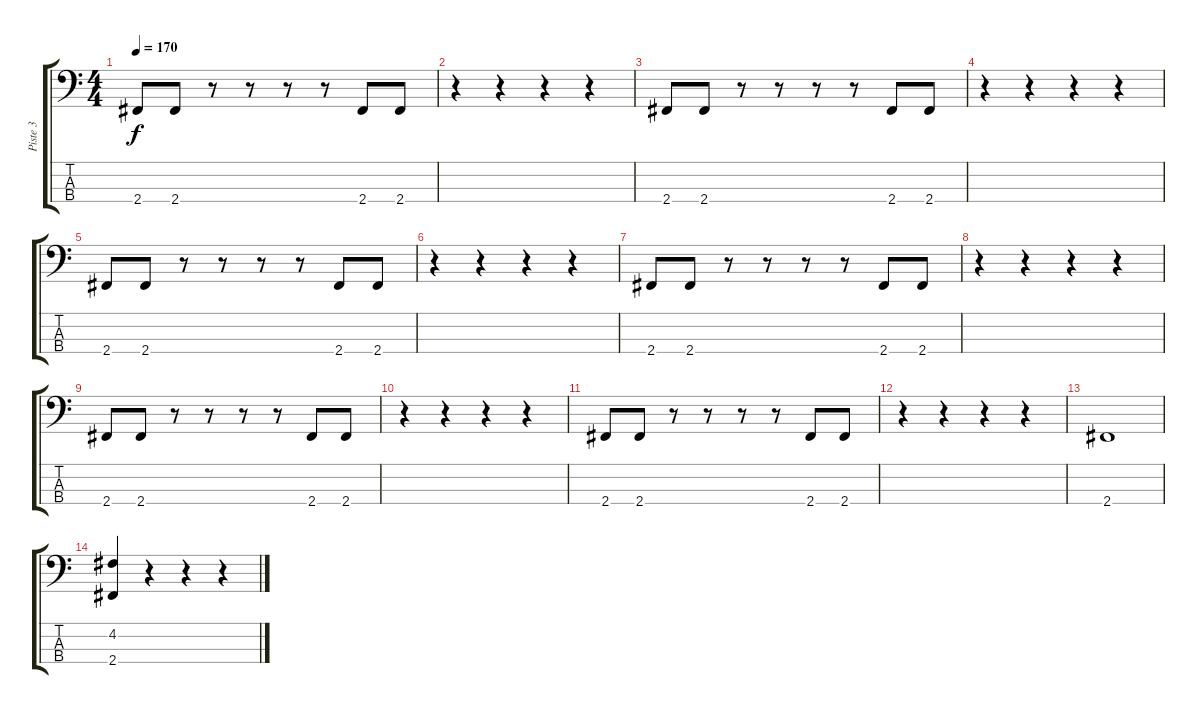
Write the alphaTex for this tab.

\track ("Piste 3" "Piste 3") {instrument electricbassfinger}
\staff {score tabs}
\tuning (G2 D2 A1 E1) {hide}
\ts (4 4)
\tempo 170
\clef f4
\ks c
2.4.8{dy f} 2.4.8 r.8 r.8 r.8 r.8 2.4.8 2.4.8 |
r.4 r.4 r.4 r.4 |
2.4.8 2.4.8 r.8 r.8 r.8 r.8 2.4.8 2.4.8 |
r.4 r.4 r.4 r.4 |
2.4.8 2.4.8 r.8 r.8 r.8 r.8 2.4.8 2.4.8 |
r.4 r.4 r.4 r.4 |
2.4.8 2.4.8 r.8 r.8 r.8 r.8 2.4.8 2.4.8 |
r.4 r.4 r.4 r.4 |
2.4.8 2.4.8 r.8 r.8 r.8 r.8 2.4.8 2.4.8 |
r.4 r.4 r.4 r.4 |
2.4.8 2.4.8 r.8 r.8 r.8 r.8 2.4.8 2.4.8 |
r.4 r.4 r.4 r.4 |
2.4.1 |
(4.2 2.4).4 r.4 r.4 r.4
